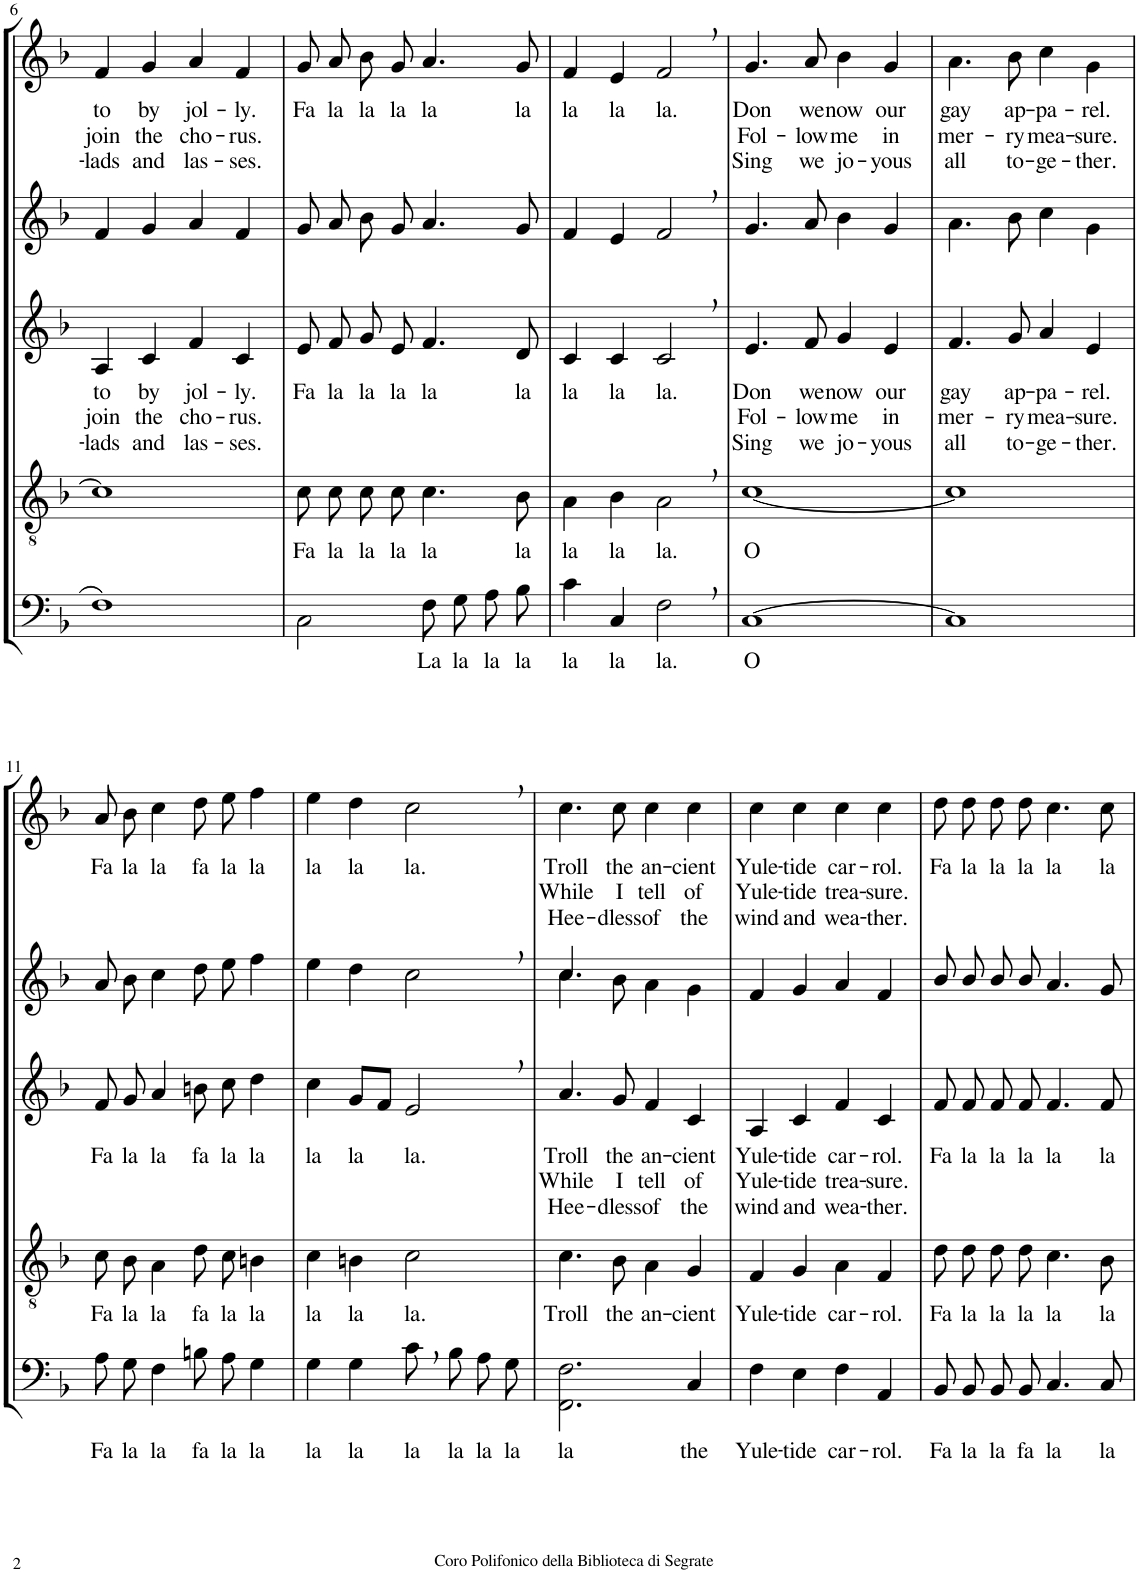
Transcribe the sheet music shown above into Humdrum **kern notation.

**kern	**text	**kern	**text	**kern	**text	**text	**text	**kern	**kern	**text	**text	**text
*part5	*part5	*part4	*part4	*part3	*part3	*part3	*part3	*part2	*part1	*part1	*part1	*part1
*staff5	*staff5	*staff4	*staff4	*staff3	*staff3	*staff3	*staff3	*staff2	*staff1	*staff1	*staff1	*staff1
*I"Bassi	*	*I"Tenori	*	*I"Contralti	*	*	*	*I"Soprani II	*I"Soprani I	*	*	*
!!LO:PB:g=z
*clefF4	*	*clefGv2	*	*clefG2	*	*	*	*clefG2	*clefG2	*	*	*
*	*	*	*	*	*	*	*	*Trd1c2	*Trd1c2	*	*	*
*k[b-]	*	*k[b-]	*	*k[b-]	*	*	*	*k[b-]	*k[b-]	*	*	*
*F:	*	*F:	*	*F:	*	*	*	*F:	*F:	*	*	*
*M4/4	*	*M4/4	*	*M4/4	*	*	*	*M4/4	*M4/4	*	*	*
*met(c)	*	*met(c)	*	*met(c)	*	*	*	*met(c)	*met(c)	*	*	*
=6	=6	=6	=6	=6	=6	=6	=6	=6	=6	=6	=6	=6
!	!	!	!	!	!LO:LY:b	!LO:LY:b	!LO:LY:b	!	!	!LO:LY:b	!LO:LY:b	!LO:LY:b
1F	.	1c]	.	4A/	to	join	-lads	4f/	4f/	to	join	-lads
!	!	!	!	!	!LO:LY:b	!LO:LY:b	!LO:LY:b	!	!	!LO:LY:b	!LO:LY:b	!LO:LY:b
.	.	.	.	4c/	by	the	and	4g/	4g/	by	the	and
!	!	!	!	!	!LO:LY:b	!LO:LY:b	!LO:LY:b	!	!	!LO:LY:b	!LO:LY:b	!LO:LY:b
.	.	.	.	4f/	jol-	cho-	las-	4a/	4a/	jol-	cho-	las-
!	!	!	!	!	!LO:LY:b	!LO:LY:b	!LO:LY:b	!	!	!LO:LY:b	!LO:LY:b	!LO:LY:b
.	.	.	.	4c/	-ly.	-rus.	-ses.	4f/	4f/	-ly.	-rus.	-ses.
=7	=7	=7	=7	=7	=7	=7	=7	=7	=7	=7	=7	=7
!	!	!	!LO:LY:b	!	!LO:LY:b	!	!	!	!	!LO:LY:b	!	!
2C\	.	8c\L	Fa	8e/	Fa	.	.	8g/L	8g/L	Fa	.	.
!	!	!	!LO:LY:b	!	!LO:LY:b	!	!	!	!	!LO:LY:b	!	!
.	.	8c\J	la	8f/	la	.	.	8a/J	8a/J	la	.	.
!	!	!	!LO:LY:b	!	!LO:LY:b	!	!	!	!	!LO:LY:b	!	!
.	.	8c\L	la	8g/	la	.	.	8b-/L	8b-/L	la	.	.
!	!	!	!LO:LY:b	!	!LO:LY:b	!	!	!	!	!LO:LY:b	!	!
.	.	8c\J	la	8e/	la	.	.	8g/J	8g/J	la	.	.
!	!LO:LY:b	!	!LO:LY:b	!	!LO:LY:b	!	!	!	!	!LO:LY:b	!	!
8F\L	La	4.c\	la	4.f/	la	.	.	4.a/	4.a/	la	.	.
!	!LO:LY:b	!	!	!	!	!	!	!	!	!	!	!
8G\J	la	.	.	.	.	.	.	.	.	.	.	.
!	!LO:LY:b	!	!	!	!	!	!	!	!	!	!	!
8A\L	la	.	.	.	.	.	.	.	.	.	.	.
!	!LO:LY:b	!	!LO:LY:b	!	!LO:LY:b	!	!	!	!	!LO:LY:b	!	!
8B-\J	la	8B-\	la	8d/	la	.	.	8g/	8g/	la	.	.
=8	=8	=8	=8	=8	=8	=8	=8	=8	=8	=8	=8	=8
!	!LO:LY:b	!	!LO:LY:b	!	!LO:LY:b	!	!	!	!	!LO:LY:b	!	!
4c\	la	4A\	la	4c/	la	.	.	4f/	4f/	la	.	.
!	!LO:LY:b	!	!LO:LY:b	!	!LO:LY:b	!	!	!	!	!LO:LY:b	!	!
4C/	la	4B-\	la	4c/	la	.	.	4e/	4e/	la	.	.
!	!LO:LY:b	!	!LO:LY:b	!	!LO:LY:b	!	!	!	!	!LO:LY:b	!	!
2F,\	la.	2A,\	la.	2c,/	la.	.	.	2f,/	2f,/	la.	.	.
=9	=9	=9	=9	=9	=9	=9	=9	=9	=9	=9	=9	=9
!	!LO:LY:b	!	!LO:LY:b	!	!LO:LY:b	!LO:LY:b	!LO:LY:b	!	!	!LO:LY:b	!LO:LY:b	!LO:LY:b
[1C	O	[1c	O	4.e/	Don	Fol-	Sing	4.g/	4.g/	Don	Fol-	Sing
!	!	!	!	!	!LO:LY:b	!LO:LY:b	!LO:LY:b	!	!	!LO:LY:b	!LO:LY:b	!LO:LY:b
.	.	.	.	8f/	we	-low	we	8a/	8a/	we	-low	we
!	!	!	!	!	!LO:LY:b	!LO:LY:b	!LO:LY:b	!	!	!LO:LY:b	!LO:LY:b	!LO:LY:b
.	.	.	.	4g/	now	me	jo-	4b-\	4b-\	now	me	jo-
!	!	!	!	!	!LO:LY:b	!LO:LY:b	!LO:LY:b	!	!	!LO:LY:b	!LO:LY:b	!LO:LY:b
.	.	.	.	4e/	our	in	-yous	4g/	4g/	our	in	-yous
=10	=10	=10	=10	=10	=10	=10	=10	=10	=10	=10	=10	=10
!	!	!	!	!	!LO:LY:b	!LO:LY:b	!LO:LY:b	!	!	!LO:LY:b	!LO:LY:b	!LO:LY:b
1C]	.	1c]	.	4.f/	gay	mer-	all	4.a\	4.a\	gay	mer-	all
!	!	!	!	!	!LO:LY:b	!LO:LY:b	!LO:LY:b	!	!	!LO:LY:b	!LO:LY:b	!LO:LY:b
.	.	.	.	8g/	ap-	-ry	to-	8b-\	8b-\	ap-	-ry	to-
!	!	!	!	!	!LO:LY:b	!LO:LY:b	!LO:LY:b	!	!	!LO:LY:b	!LO:LY:b	!LO:LY:b
.	.	.	.	4a/	-pa-	mea-	-ge-	4cc\	4cc\	-pa-	mea-	-ge-
!	!	!	!	!	!LO:LY:b	!LO:LY:b	!LO:LY:b	!	!	!LO:LY:b	!LO:LY:b	!LO:LY:b
.	.	.	.	4e/	-rel.	-sure.	-ther.	4g\	4g\	-rel.	-sure.	-ther.
!!LO:LB:g=z
=11	=11	=11	=11	=11	=11	=11	=11	=11	=11	=11	=11	=11
!	!LO:LY:b	!	!LO:LY:b	!	!LO:LY:b	!	!	!	!	!LO:LY:b	!	!
8A\L	Fa	8c\L	Fa	8f/	Fa	.	.	8a/L	8a/L	Fa	.	.
!	!LO:LY:b	!	!LO:LY:b	!	!LO:LY:b	!	!	!	!	!LO:LY:b	!	!
8G\J	la	8B-\J	la	8g/	la	.	.	8b-/J	8b-/J	la	.	.
!	!LO:LY:b	!	!LO:LY:b	!	!LO:LY:b	!	!	!	!	!LO:LY:b	!	!
4F\	la	4A\	la	4a/	la	.	.	4cc\	4cc\	la	.	.
!	!LO:LY:b	!	!LO:LY:b	!	!LO:LY:b	!	!	!	!	!LO:LY:b	!	!
8Bn\L	fa	8d\L	fa	8bn\	fa	.	.	8dd\L	8dd\L	fa	.	.
!	!LO:LY:b	!	!LO:LY:b	!	!LO:LY:b	!	!	!	!	!LO:LY:b	!	!
8A\J	la	8c\J	la	8cc\	la	.	.	8ee\J	8ee\J	la	.	.
!	!LO:LY:b	!	!LO:LY:b	!	!LO:LY:b	!	!	!	!	!LO:LY:b	!	!
4G\	la	4Bn\	la	4dd\	la	.	.	4ff\	4ff\	la	.	.
=12	=12	=12	=12	=12	=12	=12	=12	=12	=12	=12	=12	=12
!	!LO:LY:b	!	!LO:LY:b	!	!LO:LY:b	!	!	!	!	!LO:LY:b	!	!
4G\	la	4c\	la	4cc\	la	.	.	4ee\	4ee\	la	.	.
!	!LO:LY:b	!	!LO:LY:b	!	!LO:LY:b	!	!	!	!	!LO:LY:b	!	!
4G\	la	4Bn\	la	8g/L	la	.	.	4dd\	4dd\	la	.	.
.	.	.	.	8f/J	.	.	.	.	.	.	.	.
!	!LO:LY:b	!	!LO:LY:b	!	!LO:LY:b	!	!	!	!	!LO:LY:b	!	!
8c,\L	la	2c\	la.	2e,/	la.	.	.	2cc,\	2cc,\	la.	.	.
!	!LO:LY:b	!	!	!	!	!	!	!	!	!	!	!
8B-\J	la	.	.	.	.	.	.	.	.	.	.	.
!	!LO:LY:b	!	!	!	!	!	!	!	!	!	!	!
8A\L	la	.	.	.	.	.	.	.	.	.	.	.
!	!LO:LY:b	!	!	!	!	!	!	!	!	!	!	!
8G\J	la	.	.	.	.	.	.	.	.	.	.	.
=13	=13	=13	=13	=13	=13	=13	=13	=13	=13	=13	=13	=13
!	!LO:LY:b	!	!LO:LY:b	!	!LO:LY:b	!LO:LY:b	!LO:LY:b	!	!	!LO:LY:b	!LO:LY:b	!LO:LY:b
*	*	*	*	*	*	*	*	*^	*	*	*	*
2.FF\ 2.F\	la	4.c\	Troll	4.a/	Troll	While	Hee-	4.cc/	4.cc\	4.cc\	Troll	While	Hee-
!	!	!	!LO:LY:b	!	!LO:LY:b	!LO:LY:b	!LO:LY:b	!	!	!	!LO:LY:b	!LO:LY:b	!LO:LY:b
.	.	8B-\	the	8g/	the	I	-dless	2ryy	8b-\	8cc\	the	I	-dless
!	!	!	!LO:LY:b	!	!LO:LY:b	!LO:LY:b	!LO:LY:b	!	!	!	!LO:LY:b	!LO:LY:b	!LO:LY:b
.	.	4A\	an-	4f/	an-	tell	of	.	4a\	4cc\	an-	tell	of
!	!LO:LY:b	!	!LO:LY:b	!	!LO:LY:b	!LO:LY:b	!LO:LY:b	!	!	!	!LO:LY:b	!LO:LY:b	!LO:LY:b
4C/	the	4G/	-cient	4c/	-cient	of	the	.	4g\	4cc\	-cient	of	the
.	.	.	.	.	.	.	.	8ryy	.	.	.	.	.
*	*	*	*	*	*	*	*	*v	*v	*	*	*	*
=14	=14	=14	=14	=14	=14	=14	=14	=14	=14	=14	=14	=14
!	!LO:LY:b	!	!LO:LY:b	!	!LO:LY:b	!LO:LY:b	!LO:LY:b	!	!	!LO:LY:b	!LO:LY:b	!LO:LY:b
4F\	Yule-	4F/	Yule-	4A/	Yule-	Yule-	wind	4f/	4cc\	Yule-	Yule-	wind
!	!LO:LY:b	!	!LO:LY:b	!	!LO:LY:b	!LO:LY:b	!LO:LY:b	!	!	!LO:LY:b	!LO:LY:b	!LO:LY:b
4E\	-tide	4G/	-tide	4c/	-tide	-tide	and	4g/	4cc\	-tide	-tide	and
!	!LO:LY:b	!	!LO:LY:b	!	!LO:LY:b	!LO:LY:b	!LO:LY:b	!	!	!LO:LY:b	!LO:LY:b	!LO:LY:b
4F\	car-	4A\	car-	4f/	car-	trea-	wea-	4a/	4cc\	car-	trea-	wea-
!	!LO:LY:b	!	!LO:LY:b	!	!LO:LY:b	!LO:LY:b	!LO:LY:b	!	!	!LO:LY:b	!LO:LY:b	!LO:LY:b
4AA/	-rol.	4F/	-rol.	4c/	-rol.	-sure.	-ther.	4f/	4cc\	-rol.	-sure.	-ther.
=15	=15	=15	=15	=15	=15	=15	=15	=15	=15	=15	=15	=15
!	!LO:LY:b	!	!LO:LY:b	!	!LO:LY:b	!	!	!	!	!LO:LY:b	!	!
8BB-/L	Fa	8d\L	Fa	8f/	Fa	.	.	8b-/L	8dd\L	Fa	.	.
!	!LO:LY:b	!	!LO:LY:b	!	!LO:LY:b	!	!	!	!	!LO:LY:b	!	!
8BB-/J	la	8d\J	la	8f/	la	.	.	8b-/J	8dd\J	la	.	.
!	!LO:LY:b	!	!LO:LY:b	!	!LO:LY:b	!	!	!	!	!LO:LY:b	!	!
8BB-/L	la	8d\L	la	8f/	la	.	.	8b-/L	8dd\L	la	.	.
!	!LO:LY:b	!	!LO:LY:b	!	!LO:LY:b	!	!	!	!	!LO:LY:b	!	!
8BB-/J	fa	8d\J	la	8f/	la	.	.	8b-/J	8dd\J	la	.	.
!	!LO:LY:b	!	!LO:LY:b	!	!LO:LY:b	!	!	!	!	!LO:LY:b	!	!
4.C/	la	4.c\	la	4.f/	la	.	.	4.a/	4.cc\	la	.	.
!	!LO:LY:b	!	!LO:LY:b	!	!LO:LY:b	!	!	!	!	!LO:LY:b	!	!
8C/	la	8B-\	la	8f/	la	.	.	8g/	8cc\	la	.	.
=	=	=	=	=	=	=	=	=	=	=	=	=
*-	*-	*-	*-	*-	*-	*-	*-	*-	*-	*-	*-	*-
